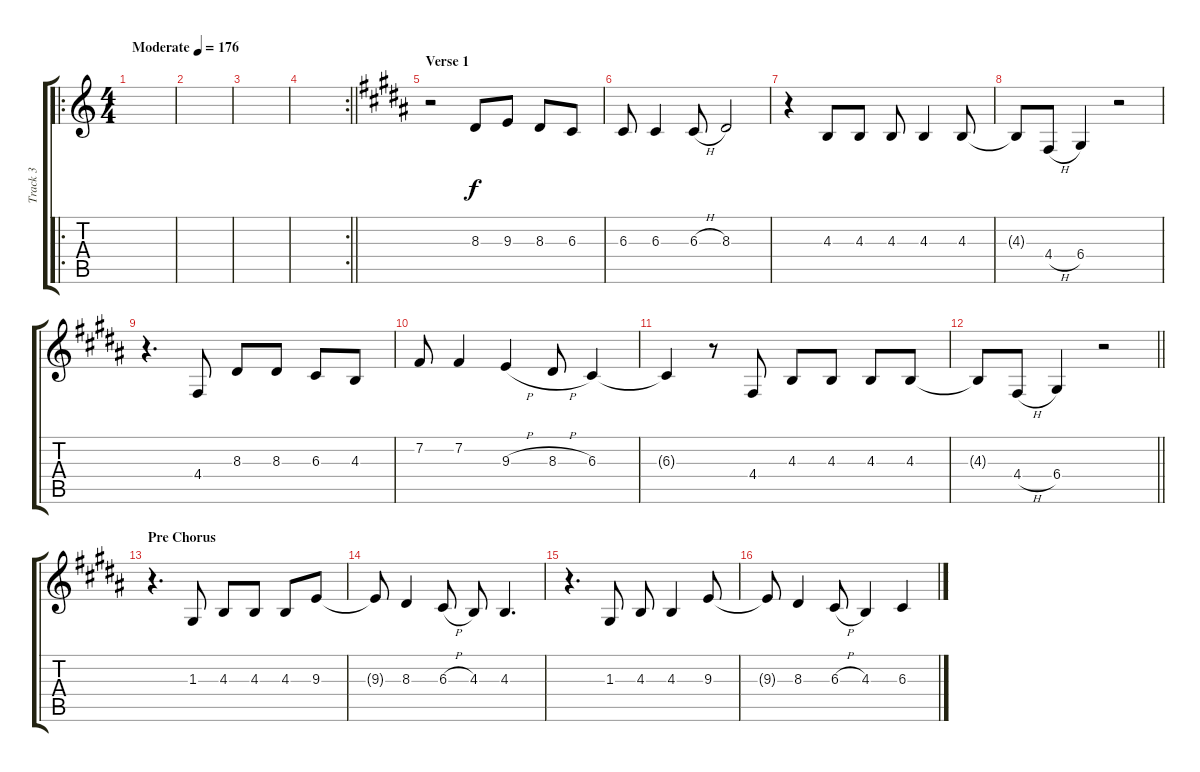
\track ("Track 3" "Track 3") {instrument trumpet}
\staff {score tabs}
\tuning (E4 B3 G3 D3 A2 E2) {hide}
\ro
\ts (4 4)
\tempo (176 "Moderate")
\clef g2
\ks c
|
|
|
\rc 2
\barLineRight lightlight
|
\section ("" "Verse 1")
\ks b
r.2 8.3.8 9.3.8 8.3.8 6.3.8 |
6.3.8 6.3.4 6.3{h}.8 8.3.2 |
r.4 4.3.8 4.3.8 4.3.8 4.3.4 4.3.8 |
4.3{t}.8 4.4{h}.8 6.4.4 r.2 |
r.4{d} 4.4.8 8.3.8 8.3.8 6.3.8 4.3.8 |
7.2.8 7.2.4 9.3{h}.4 8.3{h}.8 6.3.4 |
6.3{t}.4 r.8 4.4.8 4.3.8 4.3.8 4.3.8 4.3.8 |
\barLineRight lightlight
4.3{t}.8 4.4{h}.8 6.4.4 r.2 |
\section ("" "Pre Chorus")
r.4{d} 1.3.8 4.3.8 4.3.8 4.3.8 9.3.8 |
9.3{t}.8 8.3.4 6.3{h}.8 4.3.8 4.3.4{d} |
r.4{d} 1.3.8 4.3.8 4.3.4 9.3.8 |
9.3{t}.8 8.3.4 6.3{h}.8 4.3.4 6.3.4
